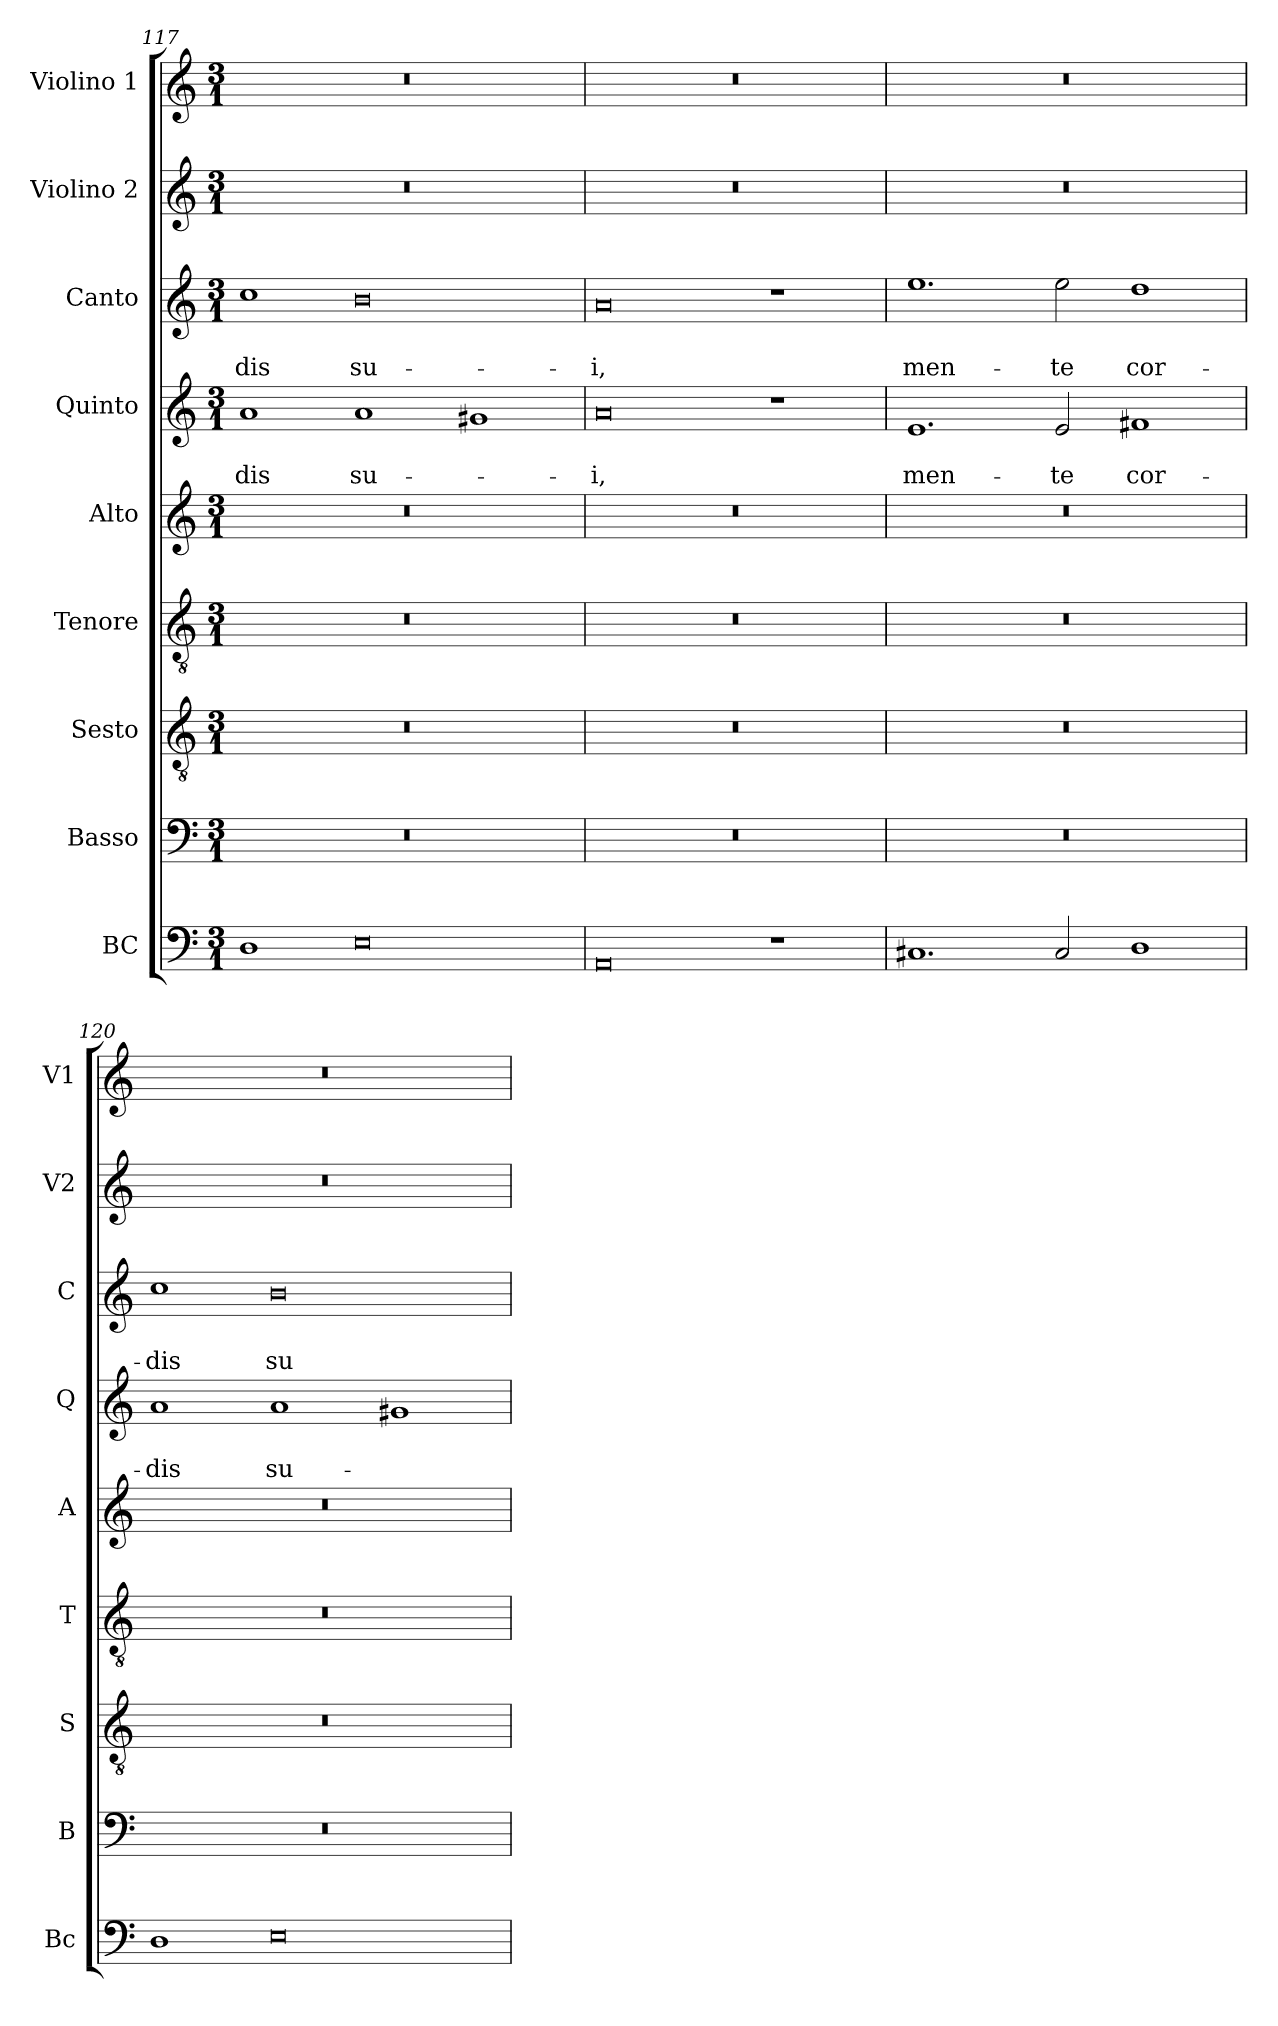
**kern	**kern	**kern	**kern	**kern	**kern	**text	**text	**kern	**text	**text	**kern	**kern
*part9	*part8	*part7	*part6	*part5	*part4	*part4	*part4	*part3	*part3	*part3	*part2	*part1
*staff9	*staff8	*staff7	*staff6	*staff5	*staff4	*staff4	*staff4	*staff3	*staff3	*staff3	*staff2	*staff1
*I"BC	*I"Basso	*I"Sesto	*I"Tenore	*I"Alto	*I"Quinto	*	*	*I"Canto	*	*	*I"Violino 2	*I"Violino 1
*I'Bc	*I'B	*I'S	*I'T	*I'A	*I'Q	*	*	*I'C	*	*	*I'V2	*I'V1
*clefF4	*clefF4	*clefGv2	*clefGv2	*clefG2	*clefG2	*	*	*clefG2	*	*	*clefG2	*clefG2
*k[]	*k[]	*k[]	*k[]	*k[]	*k[]	*	*	*k[]	*	*	*k[]	*k[]
*C:	*C:	*C:	*C:	*C:	*C:	*	*	*C:	*	*	*C:	*C:
*M3/1	*M3/1	*M3/1	*M3/1	*M3/1	*M3/1	*	*	*M3/1	*	*	*M3/1	*M3/1
=117	=117	=117	=117	=117	=117	=117	=117	=117	=117	=117	=117	=117
!	!	!	!	!	!	!	!LO:LY:b	!	!	!LO:LY:b	!	!
1D	0.r	0.r	0.r	0.r	1a	.	-dis	1cc	.	-dis	0.r	0.r
!	!	!	!	!	!	!	!LO:LY:b	!	!	!LO:LY:b	!	!
0E	.	.	.	.	1a	.	su-	0b	.	su-	.	.
.	.	.	.	.	1g#X	.	.	.	.	.	.	.
=118	=118	=118	=118	=118	=118	=118	=118	=118	=118	=118	=118	=118
!	!	!	!	!	!	!	!LO:LY:b	!	!	!LO:LY:b	!	!
0AA	0.r	0.r	0.r	0.r	0a	.	-i,	0a	.	-i,	0.r	0.r
1r	.	.	.	.	1r	.	.	1r	.	.	.	.
=119	=119	=119	=119	=119	=119	=119	=119	=119	=119	=119	=119	=119
!	!	!	!	!	!	!	!LO:LY:b	!	!	!LO:LY:b	!	!
1.C#X	0.r	0.r	0.r	0.r	1.e	.	men-	1.ee	.	men-	0.r	0.r
!	!	!	!	!	!	!	!LO:LY:b	!	!	!LO:LY:b	!	!
2C#/	.	.	.	.	2e/	.	-te	2ee\	.	-te	.	.
!	!	!	!	!	!	!	!LO:LY:b	!	!	!LO:LY:b	!	!
1D	.	.	.	.	1f#X	.	cor-	1dd	.	cor-	.	.
=120	=120	=120	=120	=120	=120	=120	=120	=120	=120	=120	=120	=120
!	!	!	!	!	!	!	!LO:LY:b	!	!	!LO:LY:b	!	!
1D	0.r	0.r	0.r	0.r	1a	.	-dis	1cc	.	-dis	0.r	0.r
!	!	!	!	!	!	!	!LO:LY:b	!	!	!LO:LY:b	!	!
0E	.	.	.	.	1a	.	su-	0b	.	su-	.	.
.	.	.	.	.	1g#X	.	.	.	.	.	.	.
=	=	=	=	=	=	=	=	=	=	=	=	=
*-	*-	*-	*-	*-	*-	*-	*-	*-	*-	*-	*-	*-
